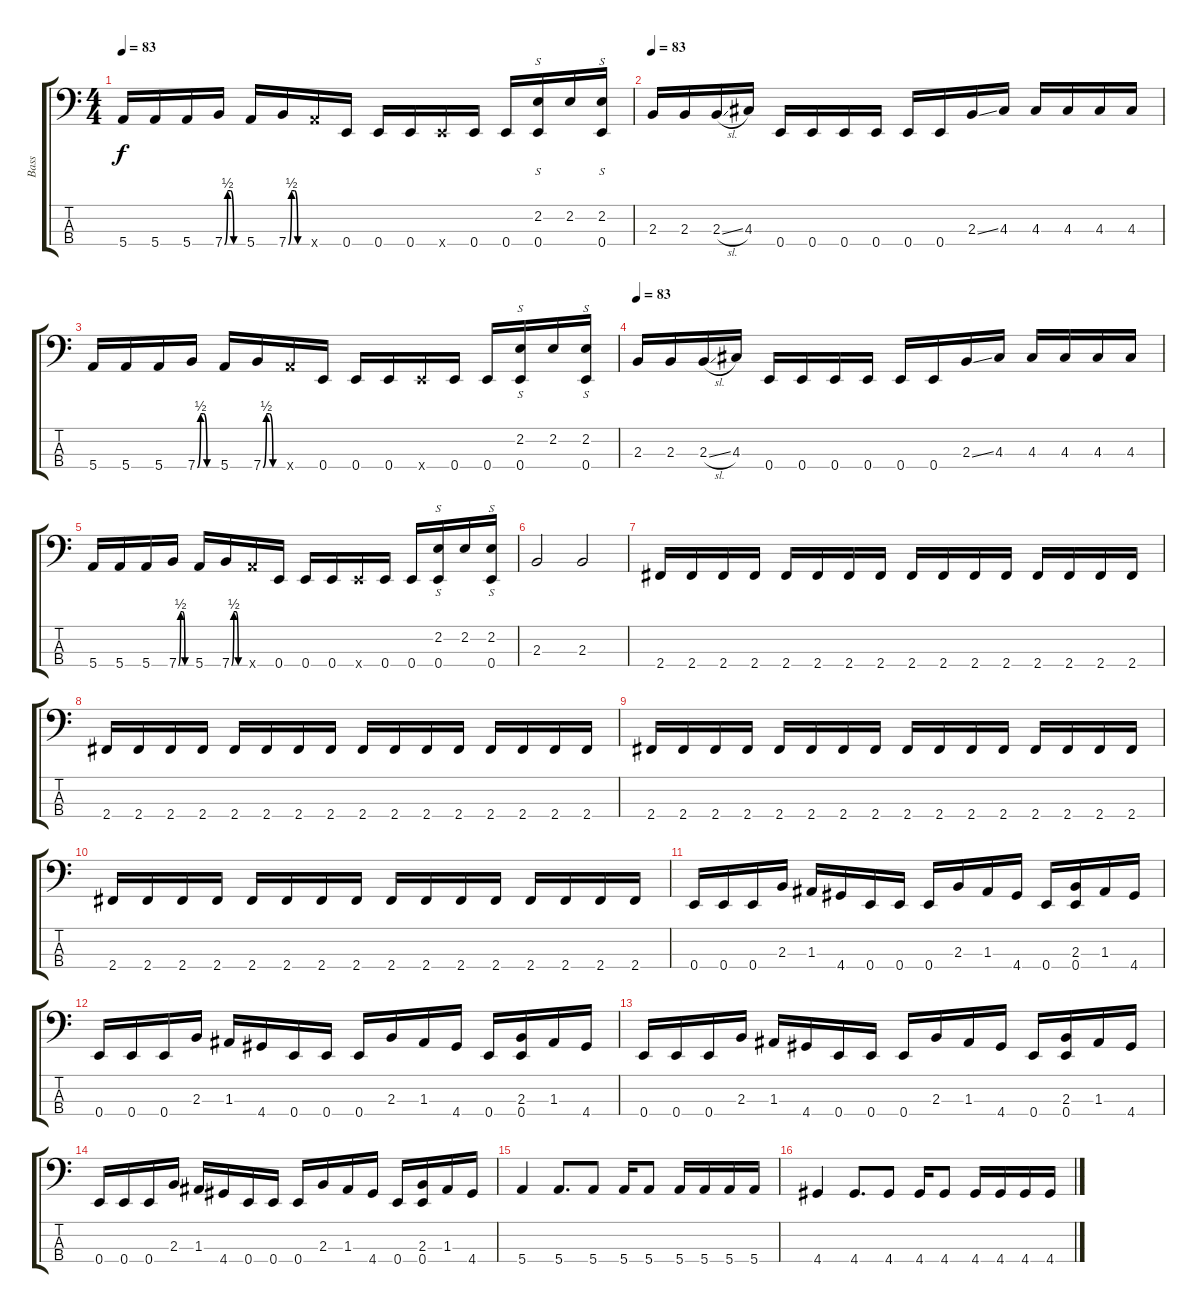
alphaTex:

\track ("Bass" "Bass") {instrument electricbassfinger}
\staff {score tabs}
\tuning (G2 D2 A1 E1) {hide}
\ts (4 4)
\tempo 83
\clef f4
\ks c
5.4.16{dy f} 5.4.16 5.4.16 7.4{be (custom 0 0 10 2 20 2 30 0 60 0)}.16 5.4.16 7.4{be (custom 0 0 10 2 20 2 30 0 60 0)}.16 5.4{x}.16 0.4.16 0.4.16 0.4.16 0.4{x}.16 0.4.16 0.4.16 (2.2 0.4).16{s} 2.2.16 (2.2 0.4).16{s} |
\tempo 83
2.3.16 2.3.16 2.3{sl}.16 4.3.16 0.4.16 0.4.16 0.4.16 0.4.16 0.4.16 0.4.16 2.3{ss}.16 4.3.16 4.3.16 4.3.16 4.3.16 4.3.16 |
5.4.16 5.4.16 5.4.16 7.4{be (custom 0 0 10 2 20 2 30 0 60 0)}.16 5.4.16 7.4{be (custom 0 0 10 2 20 2 30 0 60 0)}.16 5.4{x}.16 0.4.16 0.4.16 0.4.16 0.4{x}.16 0.4.16 0.4.16 (2.2 0.4).16{s} 2.2.16 (2.2 0.4).16{s} |
\tempo 83
2.3.16 2.3.16 2.3{sl}.16 4.3.16 0.4.16 0.4.16 0.4.16 0.4.16 0.4.16 0.4.16 2.3{ss}.16 4.3.16 4.3.16 4.3.16 4.3.16 4.3.16 |
5.4.16 5.4.16 5.4.16 7.4{be (custom 0 0 10 2 20 2 30 0 60 0)}.16 5.4.16 7.4{be (custom 0 0 10 2 20 2 30 0 60 0)}.16 5.4{x}.16 0.4.16 0.4.16 0.4.16 0.4{x}.16 0.4.16 0.4.16 (2.2 0.4).16{s} 2.2.16 (2.2 0.4).16{s} |
2.3.2 2.3.2 |
2.4.16 2.4.16 2.4.16 2.4.16 2.4.16 2.4.16 2.4.16 2.4.16 2.4.16 2.4.16 2.4.16 2.4.16 2.4.16 2.4.16 2.4.16 2.4.16 |
2.4.16 2.4.16 2.4.16 2.4.16 2.4.16 2.4.16 2.4.16 2.4.16 2.4.16 2.4.16 2.4.16 2.4.16 2.4.16 2.4.16 2.4.16 2.4.16 |
2.4.16 2.4.16 2.4.16 2.4.16 2.4.16 2.4.16 2.4.16 2.4.16 2.4.16 2.4.16 2.4.16 2.4.16 2.4.16 2.4.16 2.4.16 2.4.16 |
2.4.16 2.4.16 2.4.16 2.4.16 2.4.16 2.4.16 2.4.16 2.4.16 2.4.16 2.4.16 2.4.16 2.4.16 2.4.16 2.4.16 2.4.16 2.4.16 |
0.4.16 0.4.16 0.4.16 2.3.16 1.3.16 4.4.16 0.4.16 0.4.16 0.4.16 2.3.16 1.3.16 4.4.16 0.4.16 (2.3 0.4).16 1.3.16 4.4.16 |
0.4.16 0.4.16 0.4.16 2.3.16 1.3.16 4.4.16 0.4.16 0.4.16 0.4.16 2.3.16 1.3.16 4.4.16 0.4.16 (2.3 0.4).16 1.3.16 4.4.16 |
0.4.16 0.4.16 0.4.16 2.3.16 1.3.16 4.4.16 0.4.16 0.4.16 0.4.16 2.3.16 1.3.16 4.4.16 0.4.16 (2.3 0.4).16 1.3.16 4.4.16 |
0.4.16 0.4.16 0.4.16 2.3.16 1.3.16 4.4.16 0.4.16 0.4.16 0.4.16 2.3.16 1.3.16 4.4.16 0.4.16 (2.3 0.4).16 1.3.16 4.4.16 |
5.4.4 5.4.8{d} 5.4.8 5.4.16 5.4.8 5.4.16 5.4.16 5.4.16 5.4.16 |
4.4.4 4.4.8{d} 4.4.8 4.4.16 4.4.8 4.4.16 4.4.16 4.4.16 4.4.16
